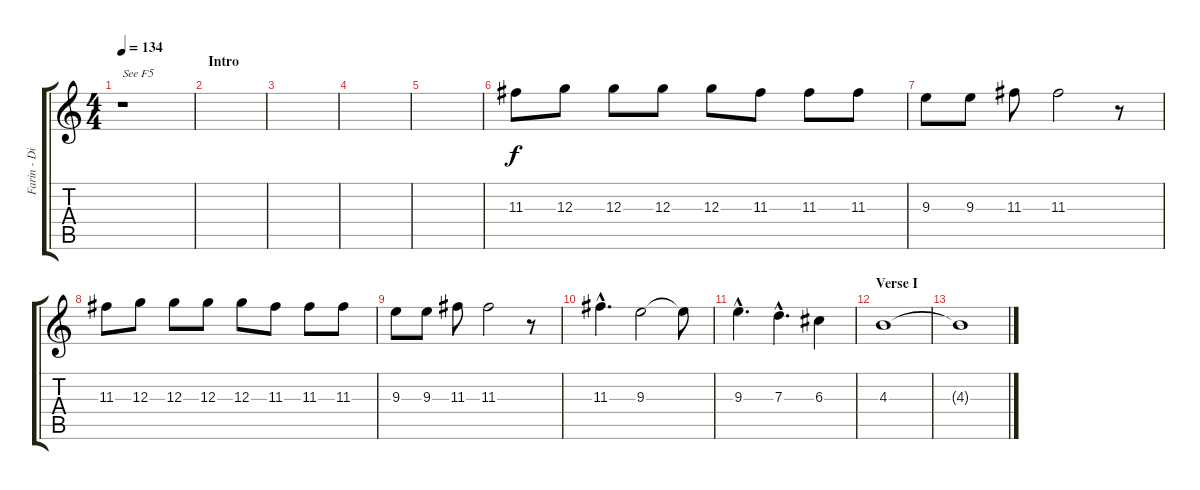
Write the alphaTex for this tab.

\track ("Farin - Dist. Guitar" "Farin - Di") {instrument distortionguitar}
\staff {score tabs}
\tuning (E4 B3 G3 D3 A2 E2) {hide}
\ts (4 4)
\tempo 134
\clef g2
\ks c
r.1{txt "See F5" dy f instrument distortionguitar} |
\section ("" "Intro")
|
|
|
|
11.3.8 12.3.8 12.3.8 12.3.8 12.3.8 11.3.8 11.3.8 11.3.8 |
9.3.8 9.3.8 11.3.8 11.3.2 r.8 |
11.3.8 12.3.8 12.3.8 12.3.8 12.3.8 11.3.8 11.3.8 11.3.8 |
9.3.8 9.3.8 11.3.8 11.3.2 r.8 |
11.3{hac}.4{d} 9.3.2 9.3{t}.8 |
9.3{hac}.4{d} 7.3{hac}.4{d} 6.3.4 |
\section ("" "Verse I")
4.3.1 |
4.3{t}.1
